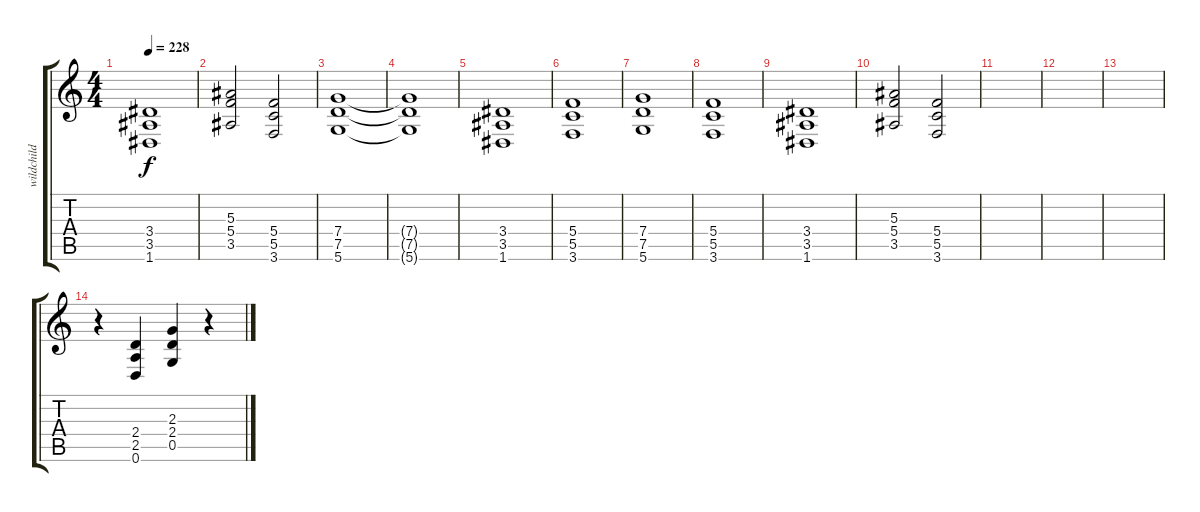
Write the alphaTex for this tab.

\track ("wildchild" "wildchild") {instrument overdrivenguitar}
\staff {score tabs}
\tuning (D4 A3 F3 C3 G2 D2) {hide}
\ts (4 4)
\tempo 228
\clef g2
\ks c
(3.4 3.5 1.6).1{dy f} |
(5.3 5.4 3.5).2 (5.4 5.5 3.6).2 |
(7.4 7.5 5.6).1 |
(7.4{t} 7.5{t} 5.6{t}).1 |
(3.4 3.5 1.6).1 |
(5.4 5.5 3.6).1 |
(7.4 7.5 5.6).1 |
(5.4 5.5 3.6).1 |
(3.4 3.5 1.6).1 |
(5.3 5.4 3.5).2 (5.4 5.5 3.6).2 |
|
|
|
r.4 (2.4 2.5 0.6).4 (2.3 2.4 0.5).4 r.4
